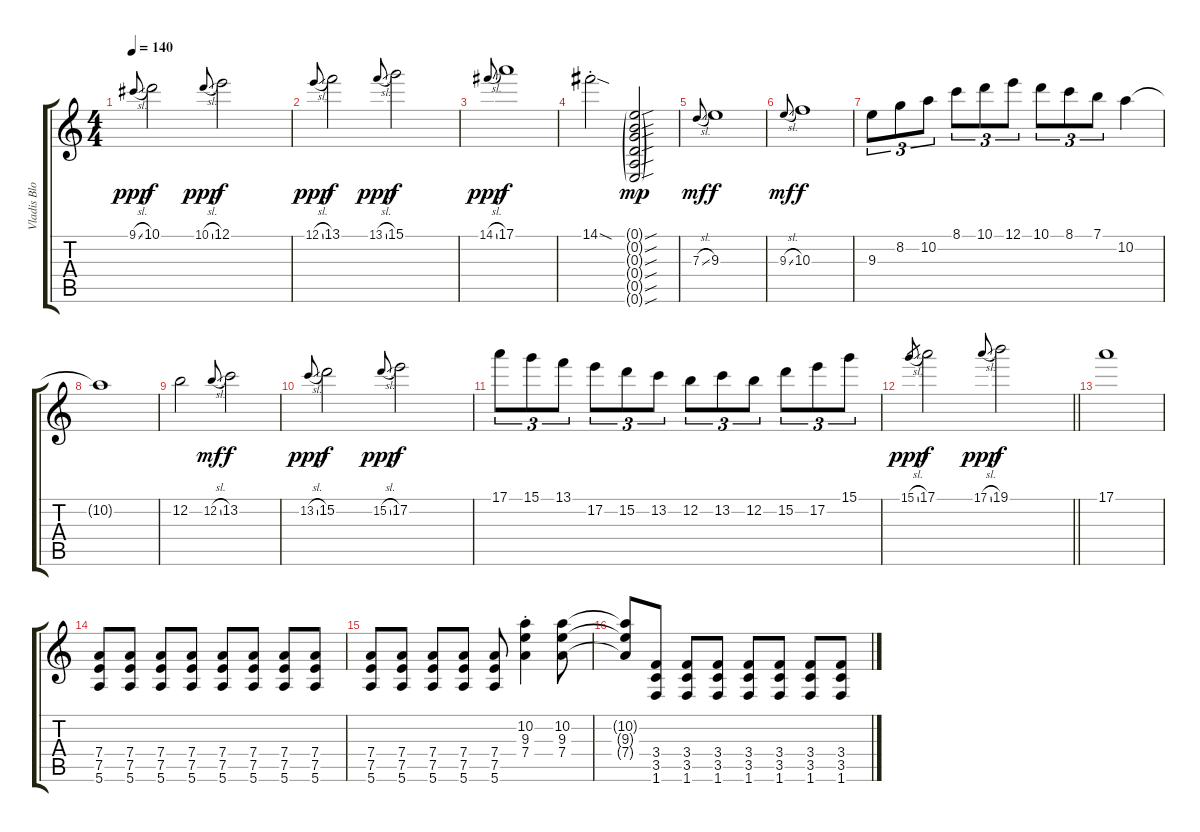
\track ("Vladis Blooder" "Vladis Blo") {instrument distortionguitar bank 22}
\staff {score tabs}
\tuning (E4 B3 G3 D3 A2 E2) {hide}
\ts (4 4)
\tempo 140
\clef g2
\ks c
9.1{sl}.8{gr onbeat dy ppp} 10.1.2{dy f} 10.1{sl}.8{gr onbeat dy ppp} 12.1.2{dy f} |
12.1{sl}.8{gr onbeat dy ppp} 13.1.2{dy f} 13.1{sl}.8{gr onbeat dy ppp} 15.1.2{dy f} |
14.1{sl}.8{gr onbeat dy ppp} 17.1.1{dy f} |
14.1{sod st}.2 (0.1{sou g} 0.2{sou g} 0.3{sou g} 0.4{sou g} 0.5{sou g} 0.6{sou g}).2{dy mp} |
7.3{sl}.8{gr onbeat dy mf} 9.3.1{dy f} |
9.3{sl}.8{gr onbeat dy mf} 10.3.1{dy f} |
9.3.8{tu (3 2)} 8.2.8{tu (3 2)} 10.2.8{tu (3 2)} 8.1.8{tu (3 2)} 10.1.8{tu (3 2)} 12.1.8{tu (3 2)} 10.1.8{tu (3 2)} 8.1.8{tu (3 2)} 7.1.8{tu (3 2)} 10.2.4 |
10.2{t}.1 |
12.2.2 12.2{sl}.8{gr onbeat dy mf} 13.2.2{dy f} |
13.2{sl}.8{gr onbeat dy ppp} 15.2.2{dy f} 15.2{sl}.8{gr onbeat dy ppp} 17.2.2{dy f} |
17.1.8{tu (3 2)} 15.1.8{tu (3 2)} 13.1.8{tu (3 2)} 17.2.8{tu (3 2)} 15.2.8{tu (3 2)} 13.2.8{tu (3 2)} 12.2.8{tu (3 2)} 13.2.8{tu (3 2)} 12.2.8{tu (3 2)} 15.2.8{tu (3 2)} 17.2.8{tu (3 2)} 15.1.8{tu (3 2)} |
\barLineRight lightlight
15.1{sl}.8{gr dy ppp} 17.1.2{dy f} 17.1{sl}.8{gr onbeat dy ppp} 19.1.2{dy f} |
17.1.1 |
(7.4 7.5 5.6).8{volume 12} (7.4 7.5 5.6).8 (7.4 7.5 5.6).8 (7.4 7.5 5.6).8 (7.4 7.5 5.6).8 (7.4 7.5 5.6).8 (7.4 7.5 5.6).8 (7.4 7.5 5.6).8 |
(7.4 7.5 5.6).8 (7.4 7.5 5.6).8 (7.4 7.5 5.6).8 (7.4 7.5 5.6).8 (7.4 7.5 5.6).8 (10.2{st} 9.3{st} 7.4{st}).4 (10.2 9.3 7.4).8 |
(10.2{t} 9.3{t} 7.4{t}).8 (3.4 3.5 1.6).8 (3.4 3.5 1.6).8 (3.4 3.5 1.6).8 (3.4 3.5 1.6).8 (3.4 3.5 1.6).8 (3.4 3.5 1.6).8 (3.4 3.5 1.6).8
